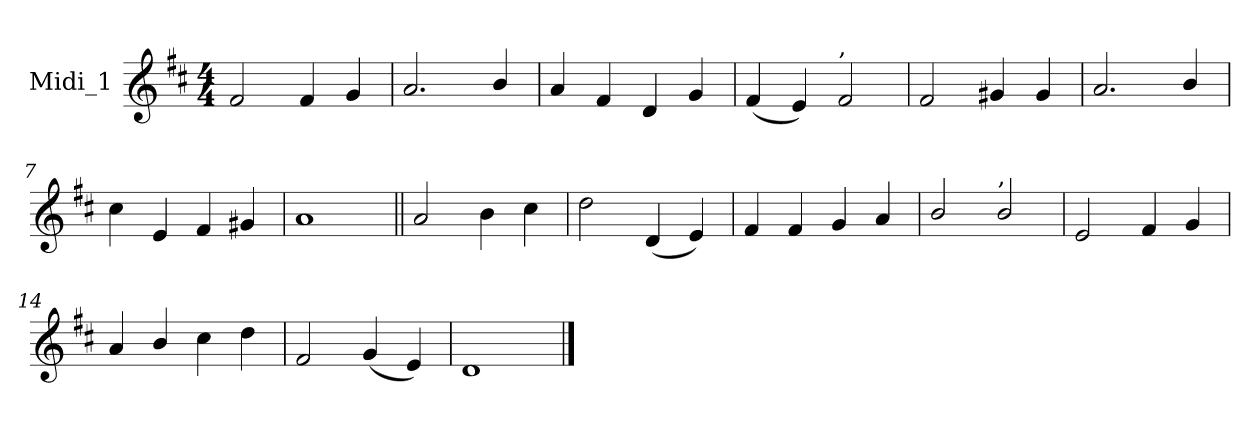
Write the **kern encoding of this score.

**kern
*part1
*staff1
*I"Midi_1
*clefG2
*k[f#c#]
*D:
*M4/4
=1
2f#
4f#
4g
=2
2.a
4b/
=3
4a
4f#
4d
4g
=4
(<4f#
4e)
!LO:TX:a:t=,
2f#
=5
2f#
4g#X
4g#
!!LO:LB:g=z
=6
2.a
4b/
=7
4cc#
4e
4f#
4g#X
=8
1a
=9||
2a
4b
4cc#
=10
2dd
(<4d
4e)
!!LO:LB:g=z
=11
4f#
4f#
4g
4a
=12
2b/
!LO:TX:a:t=,
2b/
=13
2e
4f#
4g
=14
4a
4b/
4cc#
4dd
=15
2f#
(<4g
4e)
=16
1d
==
*-
